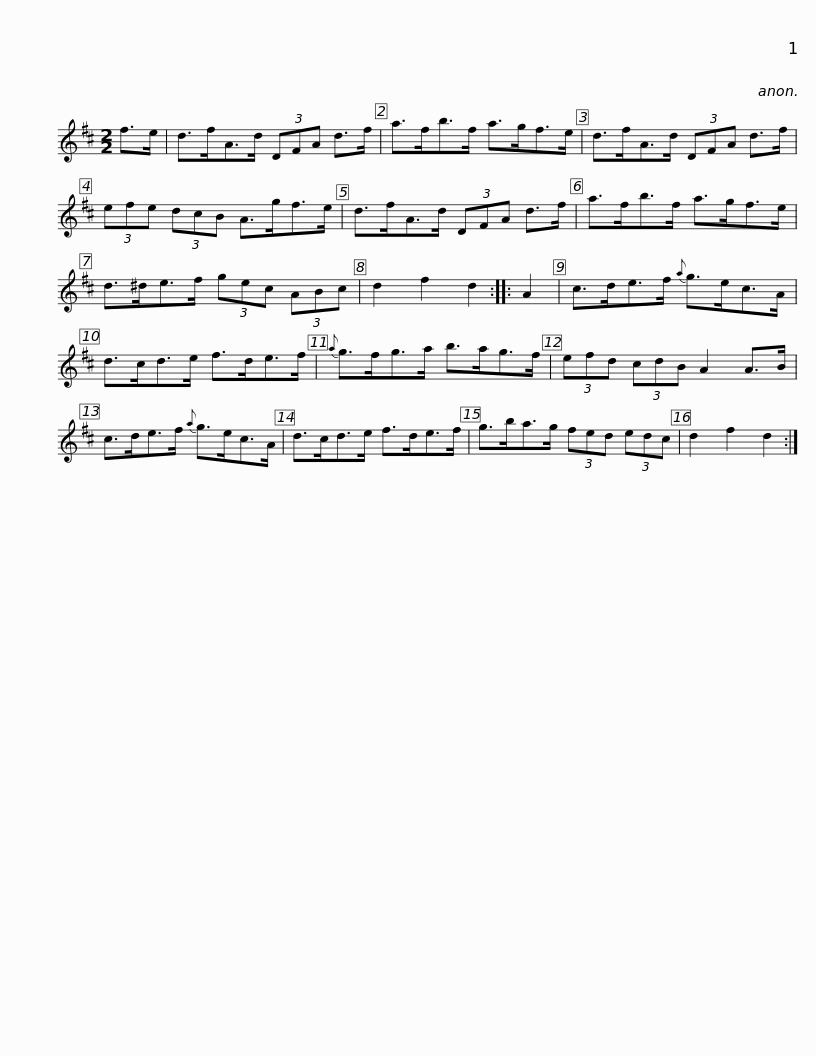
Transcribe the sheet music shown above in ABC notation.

X:1
L:1/8
M:2/2
I:linebreak $
K:D
V:1 treble
V:1
 f>e | d>fA>d (3DFA d>f | a>fb>f a>gf>e | d>fA>d (3DFA d>f | (3efe (3dcB A>gf>e |$ %5
 d>fA>d (3DFA d>f | a>fb>f a>gf>e | d>^de>f (3gec (3ABc | d2 f2 d2 :: A2 |$ %10
 c>de>f{a} g>ec>A | d>cd>e f>de>f |{a} g>fg>a b>ag>f | (3efd (3cdB A2 A>B |$ c>de>f{a} g>ec>A | %15
 d>cd>e f>de>f | g>ba>g (3fed (3edc | d2 f2 d2 :| %18
